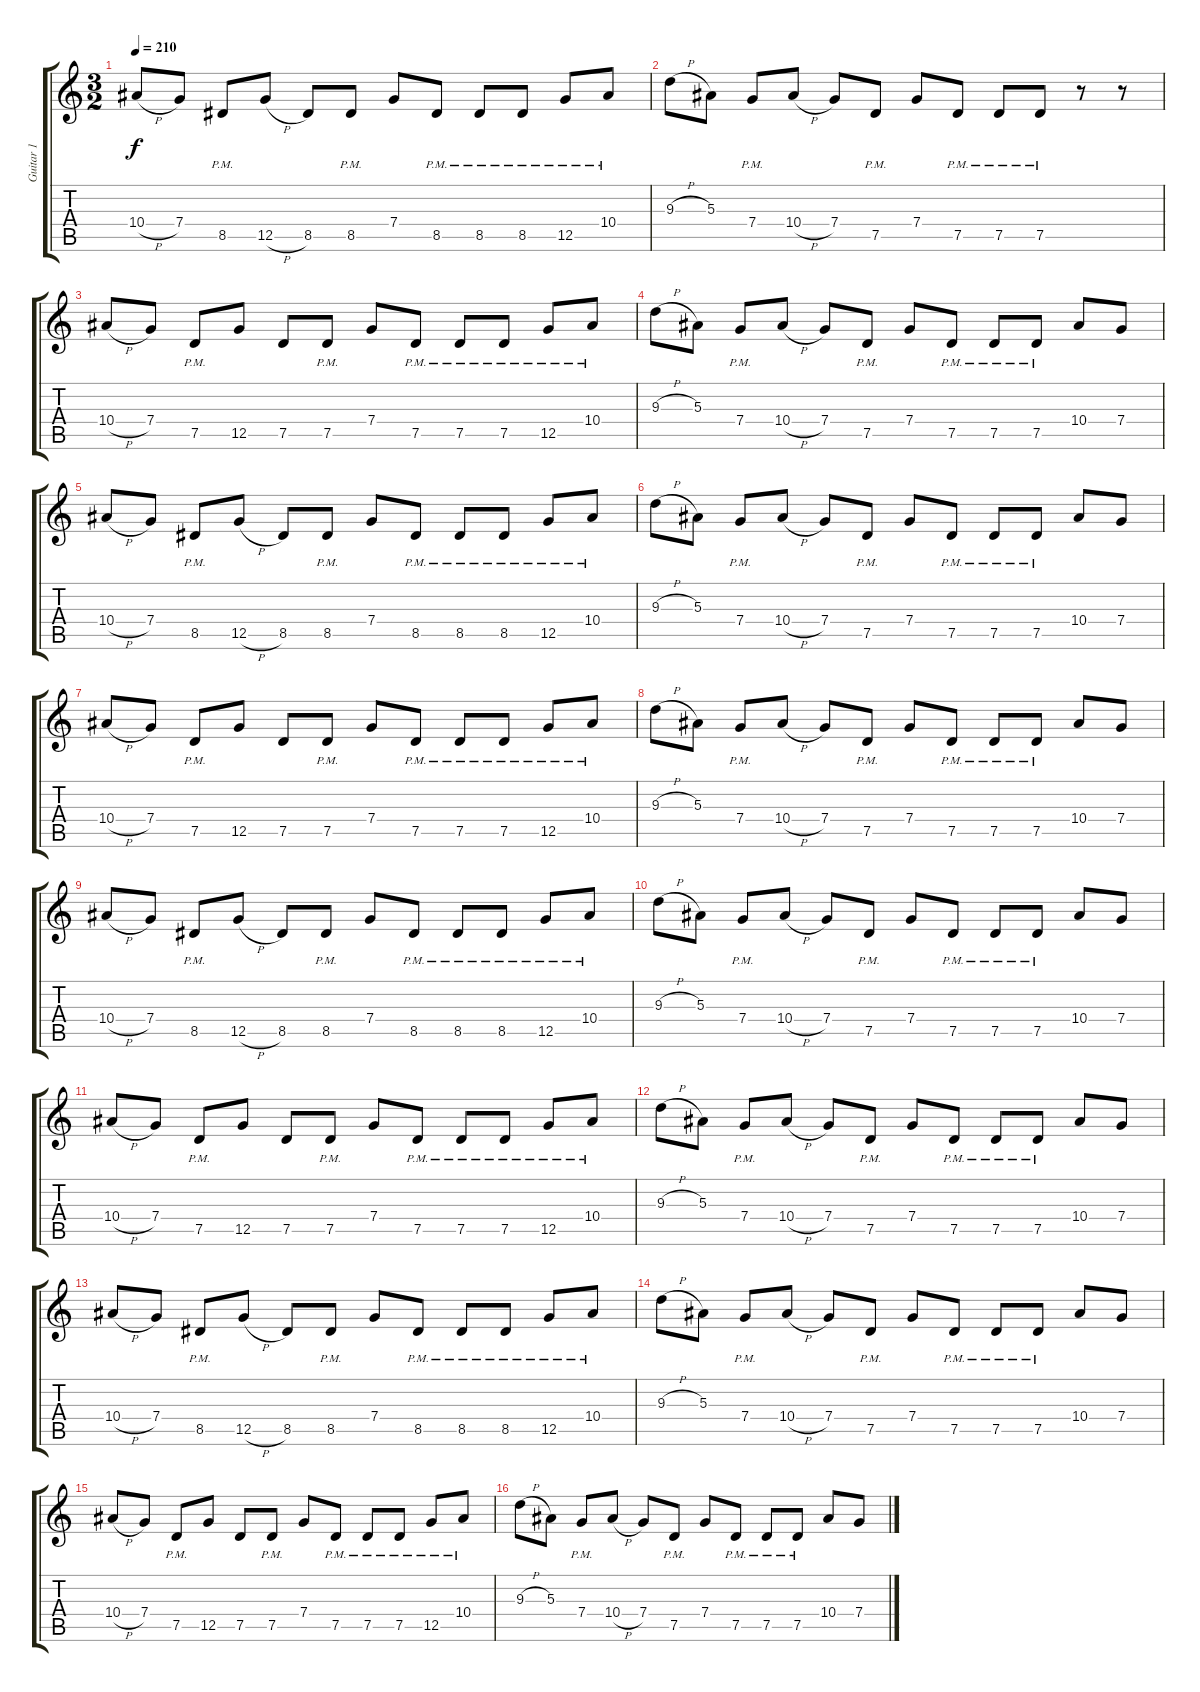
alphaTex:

\track ("Guitar 1 " "Guitar 1 ") {instrument distortionguitar}
\staff {score tabs}
\tuning (D4 A3 F3 C3 G2 D2) {hide}
\ts (3 2)
\tempo 210
\clef g2
\ks c
10.4{h}.8{dy f} 7.4.8 8.5{pm}.8 12.5{h}.8 8.5.8 8.5{pm}.8 7.4.8 8.5{pm}.8 8.5{pm}.8 8.5{pm}.8 12.5{pm}.8 10.4{pm}.8 |
9.3{h}.8 5.3.8 7.4{pm}.8 10.4{h}.8 7.4.8 7.5{pm}.8 7.4.8 7.5{pm}.8 7.5{pm}.8 7.5{pm}.8 r.8 r.8 |
10.4{h}.8 7.4.8 7.5{pm}.8 12.5.8 7.5.8 7.5{pm}.8 7.4.8 7.5{pm}.8 7.5{pm}.8 7.5{pm}.8 12.5{pm}.8 10.4{pm}.8 |
9.3{h}.8 5.3.8 7.4{pm}.8 10.4{h}.8 7.4.8 7.5{pm}.8 7.4.8 7.5{pm}.8 7.5{pm}.8 7.5{pm}.8 10.4.8 7.4.8 |
10.4{h}.8 7.4.8 8.5{pm}.8 12.5{h}.8 8.5.8 8.5{pm}.8 7.4.8 8.5{pm}.8 8.5{pm}.8 8.5{pm}.8 12.5{pm}.8 10.4{pm}.8 |
9.3{h}.8 5.3.8 7.4{pm}.8 10.4{h}.8 7.4.8 7.5{pm}.8 7.4.8 7.5{pm}.8 7.5{pm}.8 7.5{pm}.8 10.4.8 7.4.8 |
10.4{h}.8 7.4.8 7.5{pm}.8 12.5.8 7.5.8 7.5{pm}.8 7.4.8 7.5{pm}.8 7.5{pm}.8 7.5{pm}.8 12.5{pm}.8 10.4{pm}.8 |
9.3{h}.8 5.3.8 7.4{pm}.8 10.4{h}.8 7.4.8 7.5{pm}.8 7.4.8 7.5{pm}.8 7.5{pm}.8 7.5{pm}.8 10.4.8 7.4.8 |
10.4{h}.8 7.4.8 8.5{pm}.8 12.5{h}.8 8.5.8 8.5{pm}.8 7.4.8 8.5{pm}.8 8.5{pm}.8 8.5{pm}.8 12.5{pm}.8 10.4{pm}.8 |
9.3{h}.8 5.3.8 7.4{pm}.8 10.4{h}.8 7.4.8 7.5{pm}.8 7.4.8 7.5{pm}.8 7.5{pm}.8 7.5{pm}.8 10.4.8 7.4.8 |
10.4{h}.8 7.4.8 7.5{pm}.8 12.5.8 7.5.8 7.5{pm}.8 7.4.8 7.5{pm}.8 7.5{pm}.8 7.5{pm}.8 12.5{pm}.8 10.4{pm}.8 |
9.3{h}.8 5.3.8 7.4{pm}.8 10.4{h}.8 7.4.8 7.5{pm}.8 7.4.8 7.5{pm}.8 7.5{pm}.8 7.5{pm}.8 10.4.8 7.4.8 |
10.4{h}.8 7.4.8 8.5{pm}.8 12.5{h}.8 8.5.8 8.5{pm}.8 7.4.8 8.5{pm}.8 8.5{pm}.8 8.5{pm}.8 12.5{pm}.8 10.4{pm}.8 |
9.3{h}.8 5.3.8 7.4{pm}.8 10.4{h}.8 7.4.8 7.5{pm}.8 7.4.8 7.5{pm}.8 7.5{pm}.8 7.5{pm}.8 10.4.8 7.4.8 |
10.4{h}.8 7.4.8 7.5{pm}.8 12.5.8 7.5.8 7.5{pm}.8 7.4.8 7.5{pm}.8 7.5{pm}.8 7.5{pm}.8 12.5{pm}.8 10.4{pm}.8 |
9.3{h}.8 5.3.8 7.4{pm}.8 10.4{h}.8 7.4.8 7.5{pm}.8 7.4.8 7.5{pm}.8 7.5{pm}.8 7.5{pm}.8 10.4.8 7.4.8
